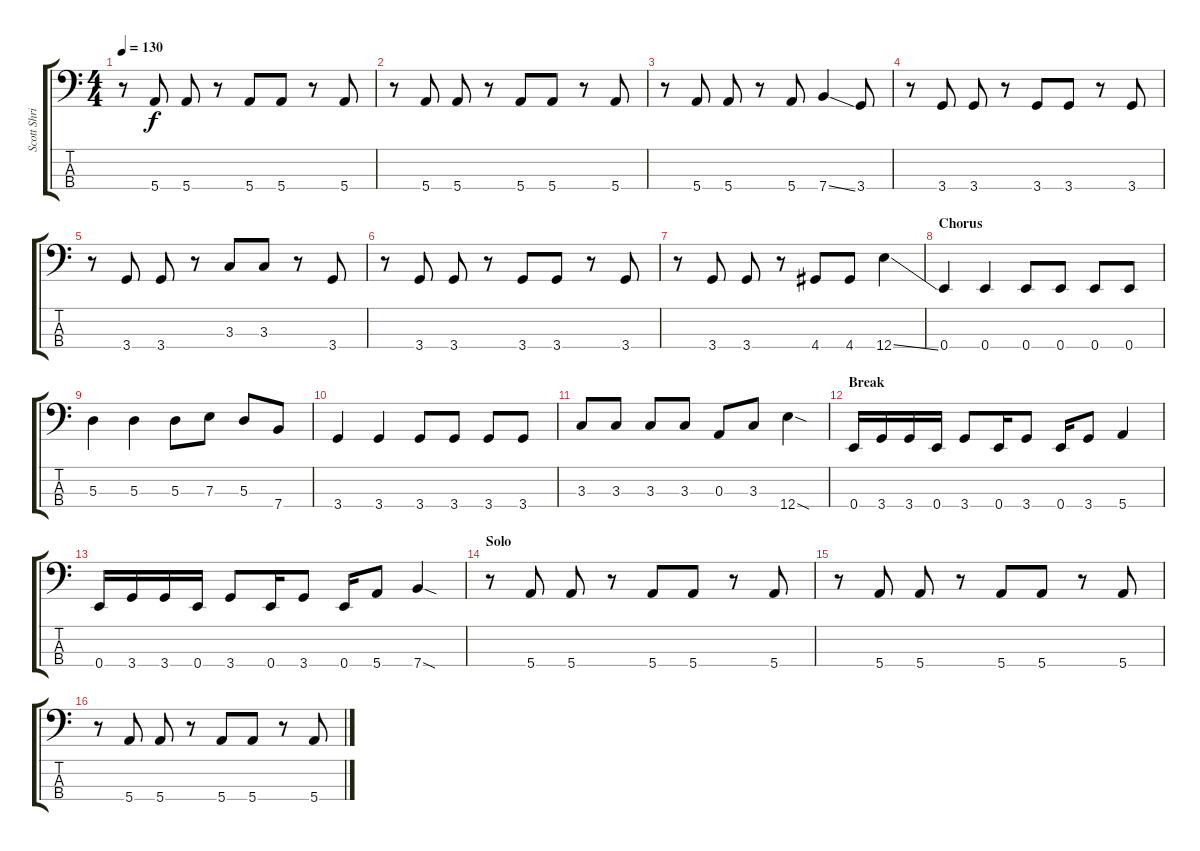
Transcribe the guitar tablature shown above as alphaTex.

\track ("Scott Shriner - Bass" "Scott Shri") {instrument electricbasspick}
\staff {score tabs}
\tuning (G2 D2 A1 E1) {hide}
\ts (4 4)
\tempo 130
\clef f4
\ks c
r.8{dy f} 5.4.8 5.4.8 r.8 5.4.8 5.4.8 r.8 5.4.8 |
r.8 5.4.8 5.4.8 r.8 5.4.8 5.4.8 r.8 5.4.8 |
r.8 5.4.8 5.4.8 r.8 5.4.8 7.4{ss}.4 3.4.8 |
r.8 3.4.8 3.4.8 r.8 3.4.8 3.4.8 r.8 3.4.8 |
r.8 3.4.8 3.4.8 r.8 3.3.8 3.3.8 r.8 3.4.8 |
r.8 3.4.8 3.4.8 r.8 3.4.8 3.4.8 r.8 3.4.8 |
r.8 3.4.8 3.4.8 r.8 4.4.8 4.4.8 12.4{ss}.4 |
\section ("" "Chorus")
0.4.4 0.4.4 0.4.8 0.4.8 0.4.8 0.4.8 |
5.3.4 5.3.4 5.3.8 7.3.8 5.3.8 7.4.8 |
3.4.4 3.4.4 3.4.8 3.4.8 3.4.8 3.4.8 |
3.3.8 3.3.8 3.3.8 3.3.8 0.3.8 3.3.8 12.4{sod}.4 |
\section ("" "Break")
0.4.16 3.4.16 3.4.16 0.4.16 3.4.8 0.4.16 3.4.8 0.4.16 3.4.8 5.4.4 |
0.4.16 3.4.16 3.4.16 0.4.16 3.4.8 0.4.16 3.4.8 0.4.16 5.4.8 7.4{sod}.4 |
\section ("" "Solo")
r.8 5.4.8 5.4.8 r.8 5.4.8 5.4.8 r.8 5.4.8 |
r.8 5.4.8 5.4.8 r.8 5.4.8 5.4.8 r.8 5.4.8 |
r.8 5.4.8 5.4.8 r.8 5.4.8 5.4.8 r.8 5.4.8
